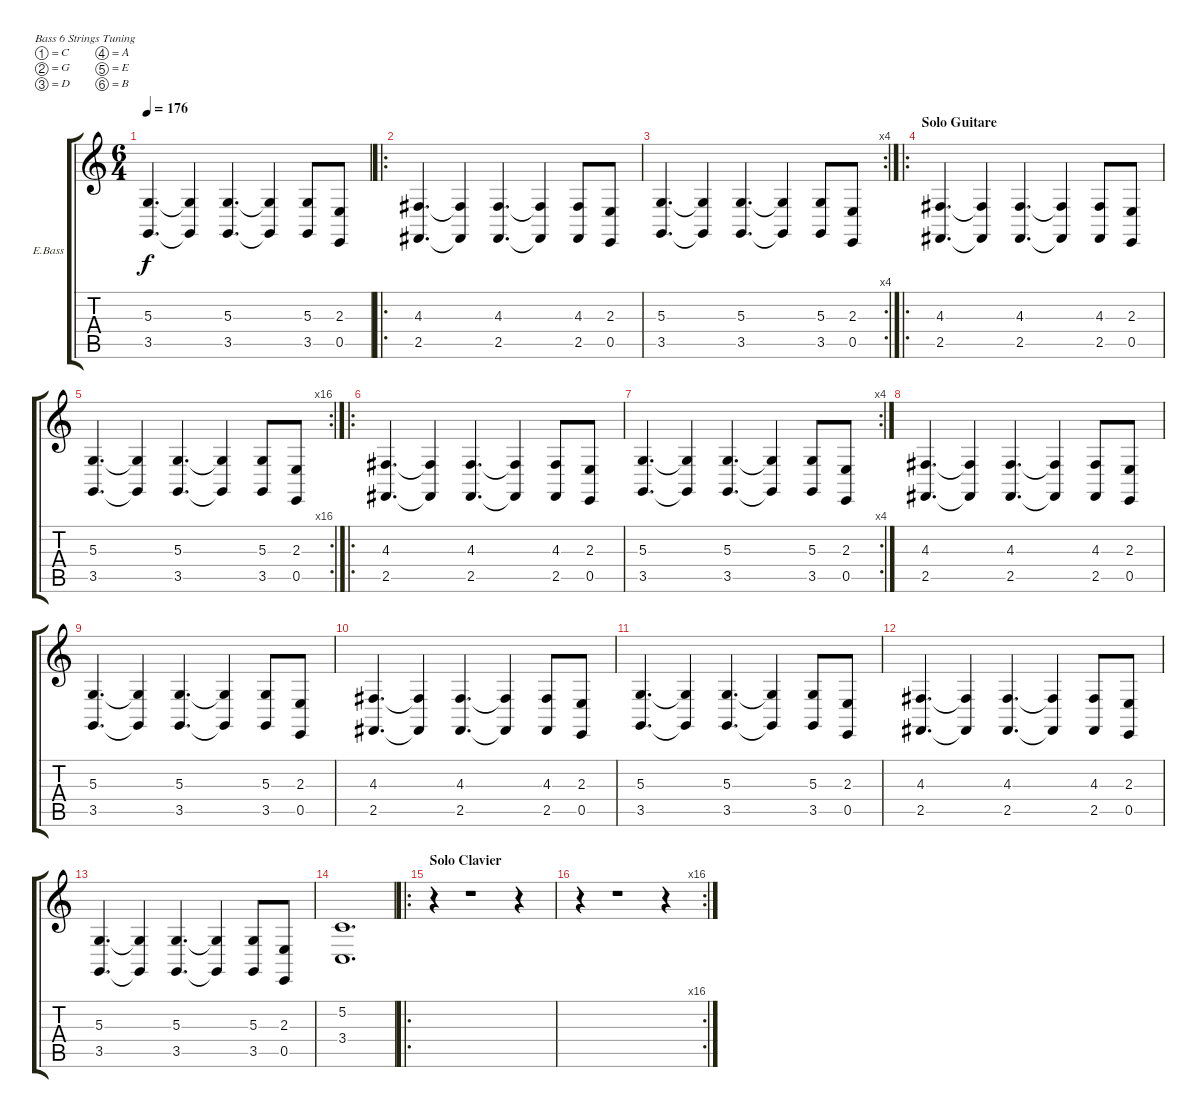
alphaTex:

\bracketExtendMode groupsimilarinstruments
\firstSystemTrackNameOrientation horizontal
\otherSystemsTrackNameOrientation horizontal
\track ("E.Piano Bass" "E.Bass") {instrument electricpiano1}
\staff {score tabs}
\tuning (C3 G2 D2 A1 E1 B0)
\displaytranspose 12
\ts (6 4)
\tempo 176
\clef g2
\ks c
(5.3 3.5).4{d dy f} (5.3{t} 3.5{t}).4 (5.3 3.5).4{d} (5.3{t} 3.5{t}).4 (5.3 3.5).8 (2.3 0.5).8 |
\ro
(4.3 2.5).4{d} (4.3{t} 2.5{t}).4 (4.3 2.5).4{d} (4.3{t} 2.5{t}).4 (4.3 2.5).8 (2.3 0.5).8 |
\rc 4
(5.3 3.5).4{d} (5.3{t} 3.5{t}).4 (5.3 3.5).4{d} (5.3{t} 3.5{t}).4 (5.3 3.5).8 (2.3 0.5).8 |
\ro
\section ("" "Solo Guitare")
(4.3 2.5).4{d} (4.3{t} 2.5{t}).4 (4.3 2.5).4{d} (4.3{t} 2.5{t}).4 (4.3 2.5).8 (2.3 0.5).8 |
\rc 16
(5.3 3.5).4{d} (5.3{t} 3.5{t}).4 (5.3 3.5).4{d} (5.3{t} 3.5{t}).4 (5.3 3.5).8 (2.3 0.5).8 |
\ro
(4.3 2.5).4{d} (4.3{t} 2.5{t}).4 (4.3 2.5).4{d} (4.3{t} 2.5{t}).4 (4.3 2.5).8 (2.3 0.5).8 |
\rc 4
(5.3 3.5).4{d} (5.3{t} 3.5{t}).4 (5.3 3.5).4{d} (5.3{t} 3.5{t}).4 (5.3 3.5).8 (2.3 0.5).8 |
(4.3 2.5).4{d} (4.3{t} 2.5{t}).4 (4.3 2.5).4{d} (4.3{t} 2.5{t}).4 (4.3 2.5).8 (2.3 0.5).8 |
(5.3 3.5).4{d} (5.3{t} 3.5{t}).4 (5.3 3.5).4{d} (5.3{t} 3.5{t}).4 (5.3 3.5).8 (2.3 0.5).8 |
(4.3 2.5).4{d} (4.3{t} 2.5{t}).4 (4.3 2.5).4{d} (4.3{t} 2.5{t}).4 (4.3 2.5).8 (2.3 0.5).8 |
(5.3 3.5).4{d} (5.3{t} 3.5{t}).4 (5.3 3.5).4{d} (5.3{t} 3.5{t}).4 (5.3 3.5).8 (2.3 0.5).8 |
(4.3 2.5).4{d} (4.3{t} 2.5{t}).4 (4.3 2.5).4{d} (4.3{t} 2.5{t}).4 (4.3 2.5).8 (2.3 0.5).8 |
(5.3 3.5).4{d} (5.3{t} 3.5{t}).4 (5.3 3.5).4{d} (5.3{t} 3.5{t}).4 (5.3 3.5).8 (2.3 0.5).8 |
(5.2 3.4).1{d} |
\ro
\section ("" "Solo Clavier")
r.4 r.1 r.4 |
\rc 16
r.4 r.1 r.4
